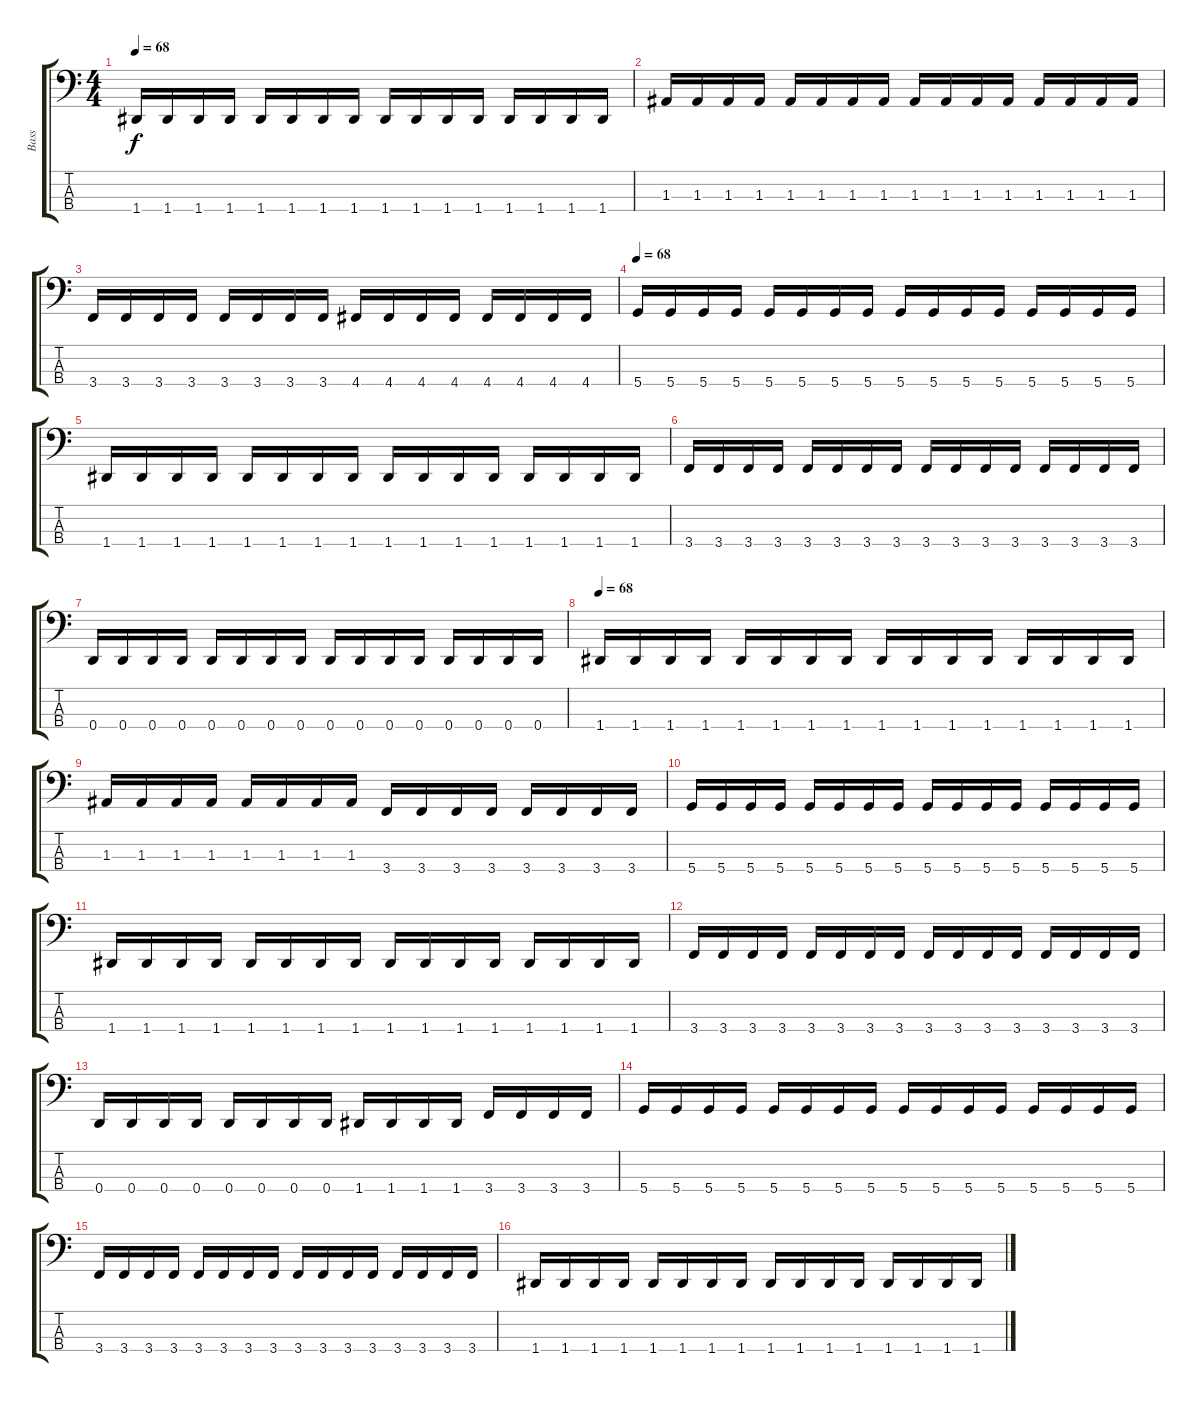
\track ("Bass" "Bass") {instrument electricbasspick}
\staff {score tabs}
\tuning (G2 D2 A1 D1) {hide}
\ts (4 4)
\tempo 68
\clef f4
\ks c
1.4.16{dy f} 1.4.16 1.4.16 1.4.16 1.4.16 1.4.16 1.4.16 1.4.16 1.4.16 1.4.16 1.4.16 1.4.16 1.4.16 1.4.16 1.4.16 1.4.16 |
1.3.16 1.3.16 1.3.16 1.3.16 1.3.16 1.3.16 1.3.16 1.3.16 1.3.16 1.3.16 1.3.16 1.3.16 1.3.16 1.3.16 1.3.16 1.3.16 |
3.4.16 3.4.16 3.4.16 3.4.16 3.4.16 3.4.16 3.4.16 3.4.16 4.4.16 4.4.16 4.4.16 4.4.16 4.4.16 4.4.16 4.4.16 4.4.16 |
\tempo 68
5.4.16 5.4.16 5.4.16 5.4.16 5.4.16 5.4.16 5.4.16 5.4.16 5.4.16 5.4.16 5.4.16 5.4.16 5.4.16 5.4.16 5.4.16 5.4.16 |
1.4.16 1.4.16 1.4.16 1.4.16 1.4.16 1.4.16 1.4.16 1.4.16 1.4.16 1.4.16 1.4.16 1.4.16 1.4.16 1.4.16 1.4.16 1.4.16 |
3.4.16 3.4.16 3.4.16 3.4.16 3.4.16 3.4.16 3.4.16 3.4.16 3.4.16 3.4.16 3.4.16 3.4.16 3.4.16 3.4.16 3.4.16 3.4.16 |
0.4.16 0.4.16 0.4.16 0.4.16 0.4.16 0.4.16 0.4.16 0.4.16 0.4.16 0.4.16 0.4.16 0.4.16 0.4.16 0.4.16 0.4.16 0.4.16 |
\tempo 68
1.4.16 1.4.16 1.4.16 1.4.16 1.4.16 1.4.16 1.4.16 1.4.16 1.4.16 1.4.16 1.4.16 1.4.16 1.4.16 1.4.16 1.4.16 1.4.16 |
1.3.16 1.3.16 1.3.16 1.3.16 1.3.16 1.3.16 1.3.16 1.3.16 3.4.16 3.4.16 3.4.16 3.4.16 3.4.16 3.4.16 3.4.16 3.4.16 |
5.4.16 5.4.16 5.4.16 5.4.16 5.4.16 5.4.16 5.4.16 5.4.16 5.4.16 5.4.16 5.4.16 5.4.16 5.4.16 5.4.16 5.4.16 5.4.16 |
1.4.16 1.4.16 1.4.16 1.4.16 1.4.16 1.4.16 1.4.16 1.4.16 1.4.16 1.4.16 1.4.16 1.4.16 1.4.16 1.4.16 1.4.16 1.4.16 |
3.4.16 3.4.16 3.4.16 3.4.16 3.4.16 3.4.16 3.4.16 3.4.16 3.4.16 3.4.16 3.4.16 3.4.16 3.4.16 3.4.16 3.4.16 3.4.16 |
0.4.16 0.4.16 0.4.16 0.4.16 0.4.16 0.4.16 0.4.16 0.4.16 1.4.16 1.4.16 1.4.16 1.4.16 3.4.16 3.4.16 3.4.16 3.4.16 |
5.4.16 5.4.16 5.4.16 5.4.16 5.4.16 5.4.16 5.4.16 5.4.16 5.4.16 5.4.16 5.4.16 5.4.16 5.4.16 5.4.16 5.4.16 5.4.16 |
3.4.16 3.4.16 3.4.16 3.4.16 3.4.16 3.4.16 3.4.16 3.4.16 3.4.16 3.4.16 3.4.16 3.4.16 3.4.16 3.4.16 3.4.16 3.4.16 |
1.4.16 1.4.16 1.4.16 1.4.16 1.4.16 1.4.16 1.4.16 1.4.16 1.4.16 1.4.16 1.4.16 1.4.16 1.4.16 1.4.16 1.4.16 1.4.16
